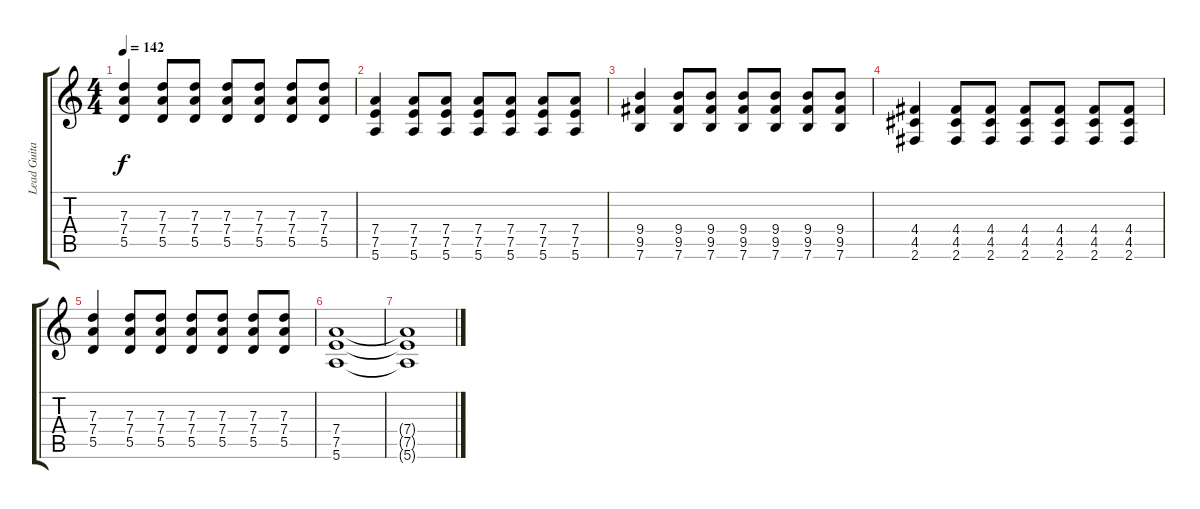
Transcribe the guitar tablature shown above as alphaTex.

\track ("Lead Guitar" "Lead Guita") {instrument overdrivenguitar}
\staff {score tabs}
\tuning (E4 B3 G3 D3 A2 E2) {hide}
\ts (4 4)
\tempo 142
\clef g2
\ks c
(7.3 7.4 5.5).4{dy f} (7.3 7.4 5.5).8 (7.3 7.4 5.5).8 (7.3 7.4 5.5).8 (7.3 7.4 5.5).8 (7.3 7.4 5.5).8 (7.3 7.4 5.5).8 |
(7.4 7.5 5.6).4 (7.4 7.5 5.6).8 (7.4 7.5 5.6).8 (7.4 7.5 5.6).8 (7.4 7.5 5.6).8 (7.4 7.5 5.6).8 (7.4 7.5 5.6).8 |
(9.4 9.5 7.6).4 (9.4 9.5 7.6).8 (9.4 9.5 7.6).8 (9.4 9.5 7.6).8 (9.4 9.5 7.6).8 (9.4 9.5 7.6).8 (9.4 9.5 7.6).8 |
(4.4 4.5 2.6).4 (4.4 4.5 2.6).8 (4.4 4.5 2.6).8 (4.4 4.5 2.6).8 (4.4 4.5 2.6).8 (4.4 4.5 2.6).8 (4.4 4.5 2.6).8 |
(7.3 7.4 5.5).4 (7.3 7.4 5.5).8 (7.3 7.4 5.5).8 (7.3 7.4 5.5).8 (7.3 7.4 5.5).8 (7.3 7.4 5.5).8 (7.3 7.4 5.5).8 |
(7.4 7.5 5.6).1 |
(7.4{t} 7.5{t} 5.6{t}).1
